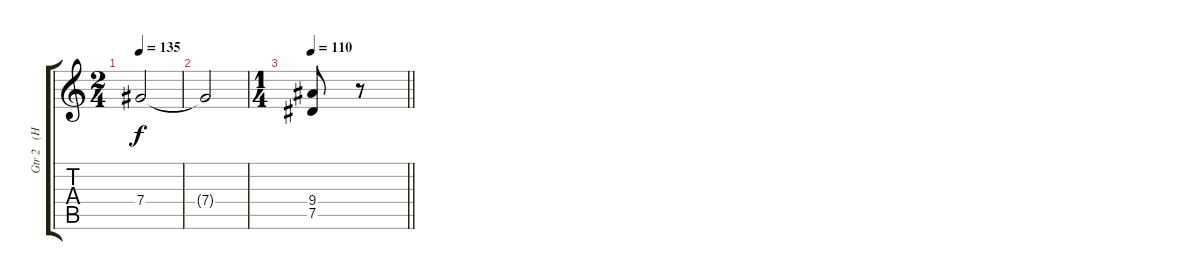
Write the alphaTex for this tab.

\track ("Gtr 2   (Hernan)" "Gtr 2   (H") {instrument distortionguitar}
\staff {score tabs}
\tuning (Eb4 Bb3 Gb3 Db3 Ab2 Eb2) {hide}
\ts (2 4)
\tempo 135
\clef g2
\ks c
7.4{t}.2{dy f} |
7.4{t}.2 |
\ts (1 4)
\tempo 110
\barLineRight lightlight
(9.4 7.5).8 r.8
